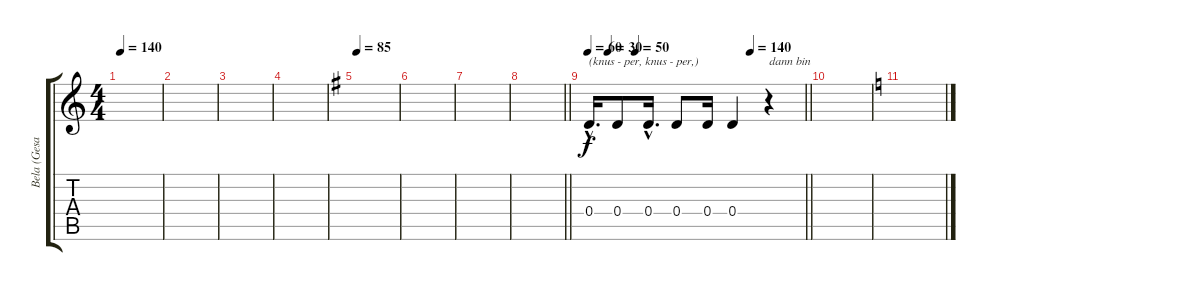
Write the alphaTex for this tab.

\track ("Bela (Gesang)" "Bela (Gesa") {instrument overdrivenguitar}
\staff {score tabs}
\tuning (E4 B3 G3 D3 A2 E2) {hide}
\ts (4 4)
\tempo 140
\clef g2
\ks c
|
|
|
|
\tempo 70
\tempo 85
\ks g
|
|
|
\barLineRight lightlight
|
\tempo 60
\tempo (30 0.09375)
\tempo (50 0.21875)
\tempo (140 0.75)
\barLineRight lightlight
0.4{hac}.16{d txt "(knus - per, knus - per,)"} 0.4.8 0.4{hac}.16{d} 0.4.8 0.4.16 0.4.4 r.4{txt "dann bin"} |
|
\ks c
